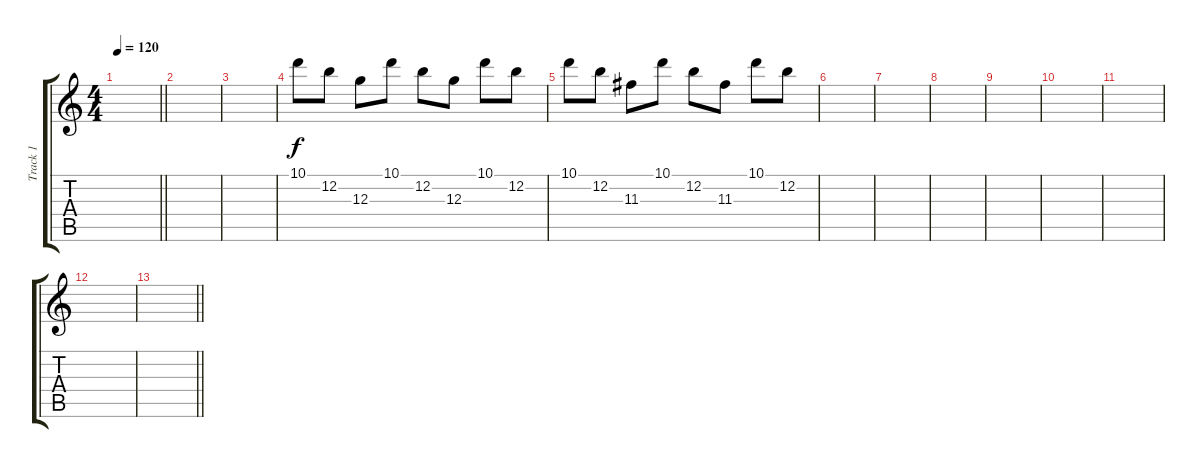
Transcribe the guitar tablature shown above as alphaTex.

\track ("Track 1" "Track 1") {instrument acousticguitarsteel}
\staff {score tabs}
\tuning (E4 B3 G3 D3 A2 E2) {hide}
\ts (4 4)
\tempo 120
\clef g2
\barLineRight lightlight
\ks c
|
|
|
10.1.8 12.2.8 12.3.8 10.1.8 12.2.8 12.3.8 10.1.8 12.2.8 |
10.1.8 12.2.8 11.3.8 10.1.8 12.2.8 11.3.8 10.1.8 12.2.8 |
|
|
|
|
|
|
|
\barLineRight lightlight
